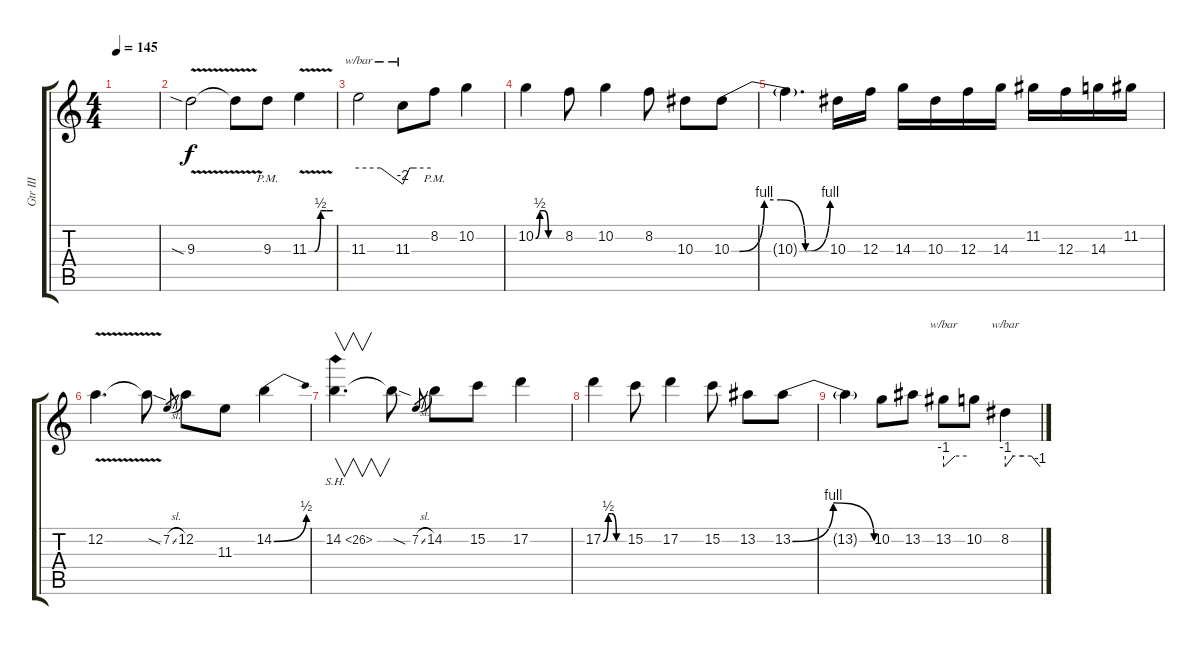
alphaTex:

\track ("Gtr III" "Gtr III") {instrument distortionguitar}
\staff {score tabs}
\tuning (D4 A3 F3 C3 G2 C2) {hide}
\ts (4 4)
\tempo 145
\clef g2
\ks c
|
9.3{v sia}.2{balance 3} 9.3{t}.8 9.3{pm}.8 11.3{be (custom 0 0 15 0 30 2 45 2 60 2) v}.4 |
11.3.2{tbe (custom default 0 0 30 0 60 -8)} 11.3.8{tbe (custom default 0 -8 15 0 30 0 60 0)} 8.2{pm}.8 10.2.4 |
10.2{be (custom 0 0 10 2 20 2 30 0 60 0)}.4 8.2.8 10.2.4 8.2.8 10.3.8 10.3{be (custom 0 0 5 0 20 4 30 4 45 0 60 4)}.8 |
10.3{t}.4{d} 10.3.16 12.3.16 14.3.16 10.3.16 12.3.16 14.3.16 11.2.16 12.3.16 14.3.16 11.2.16 |
12.2{v}.4{d} 12.2{sod t}.8 7.2{sl}.8{gr} 12.2.8 11.3.8 14.2{be (bend 0 0 60 2)}.4 |
14.2{sh 12}.4{v d} 14.2{sod t}.8 7.2{sl}.8{gr} 14.2.8 15.2.8 17.2.4 |
17.2{be (custom 0 0 15 2 25 2 39 0 60 0)}.4 15.2.8 17.2.4 15.2.8 13.2.8 13.2{be (bendrelease 0 0 20 4 32 4 60 0)}.8 |
13.2{t}.4 10.2.8 13.2.8 13.2.8{tbe (custom default 0 -4 30 0 60 0)} 10.2.8 8.2.4{tbe (custom default 0 -4 14 0 30 0 45 0 60 -4)}
